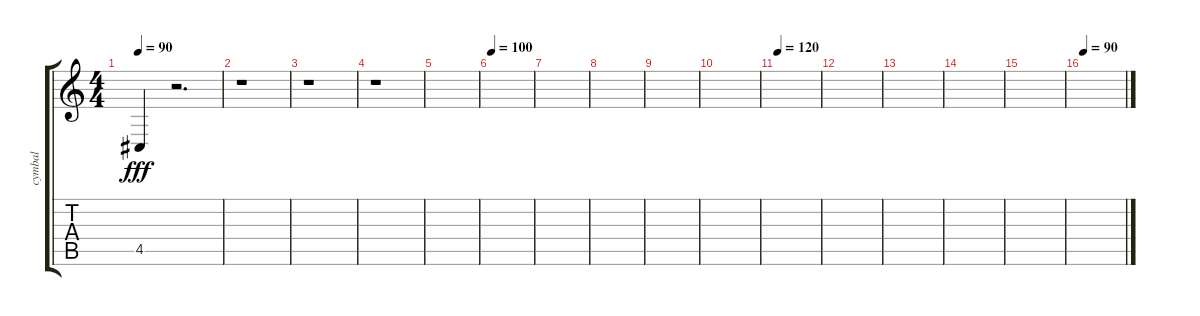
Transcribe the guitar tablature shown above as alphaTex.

\track ("cymbal" "cymbal") {instrument reversecymbal}
\staff {score tabs}
\tuning (E4 B3 G3 D3 A2 E2) {hide}
\ts (4 4)
\tempo 90
\clef g2
\ks c
4.5.4{dy fff} r.2{d} |
r.1 |
r.1 |
r.1 |
|
\tempo 100
|
|
|
|
|
\tempo 120
|
|
|
|
|
\tempo 90
